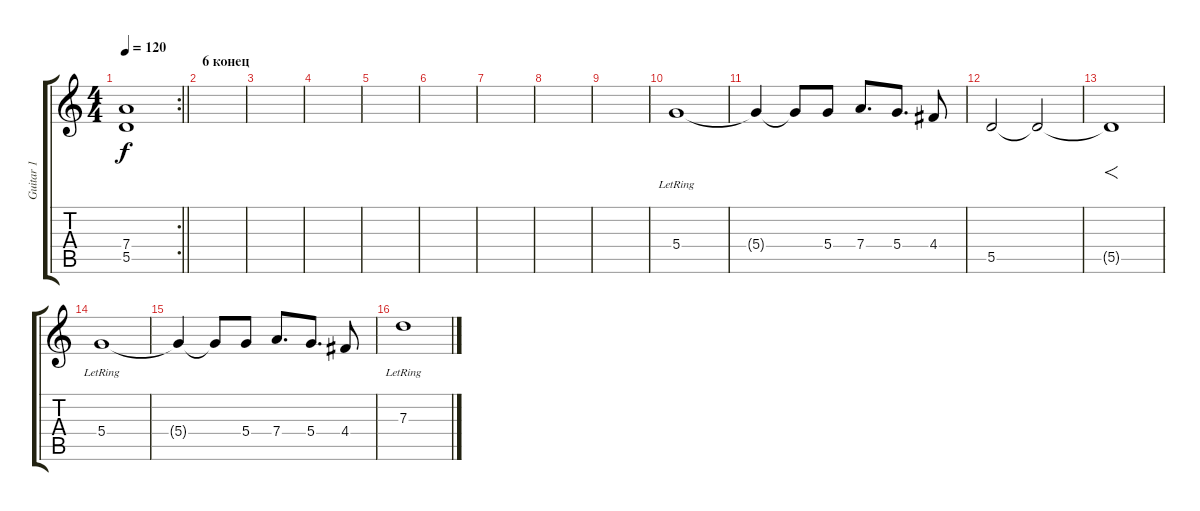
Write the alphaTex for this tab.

\track ("Guitar 1" "Guitar 1") {instrument overdrivenguitar}
\staff {score tabs}
\tuning (E4 B3 G3 D3 A2 E2) {hide}
\rc 2
\ts (4 4)
\tempo 120
\clef g2
\barLineRight lightlight
\ks c
(7.4{t} 5.5{t}).1{dy f} |
\section ("" "6 конец")
|
|
|
|
|
|
|
|
5.4{lr}.1 |
5.4{t}.4 5.4{t}.8 5.4.8 7.4.8{d} 5.4.8{d} 4.4.8 |
5.5.2 5.5{t}.2 |
5.5{t}.1{f} |
5.4{lr}.1 |
5.4{t}.4 5.4{t}.8 5.4.8 7.4.8{d} 5.4.8{d} 4.4.8 |
7.3{lr}.1
